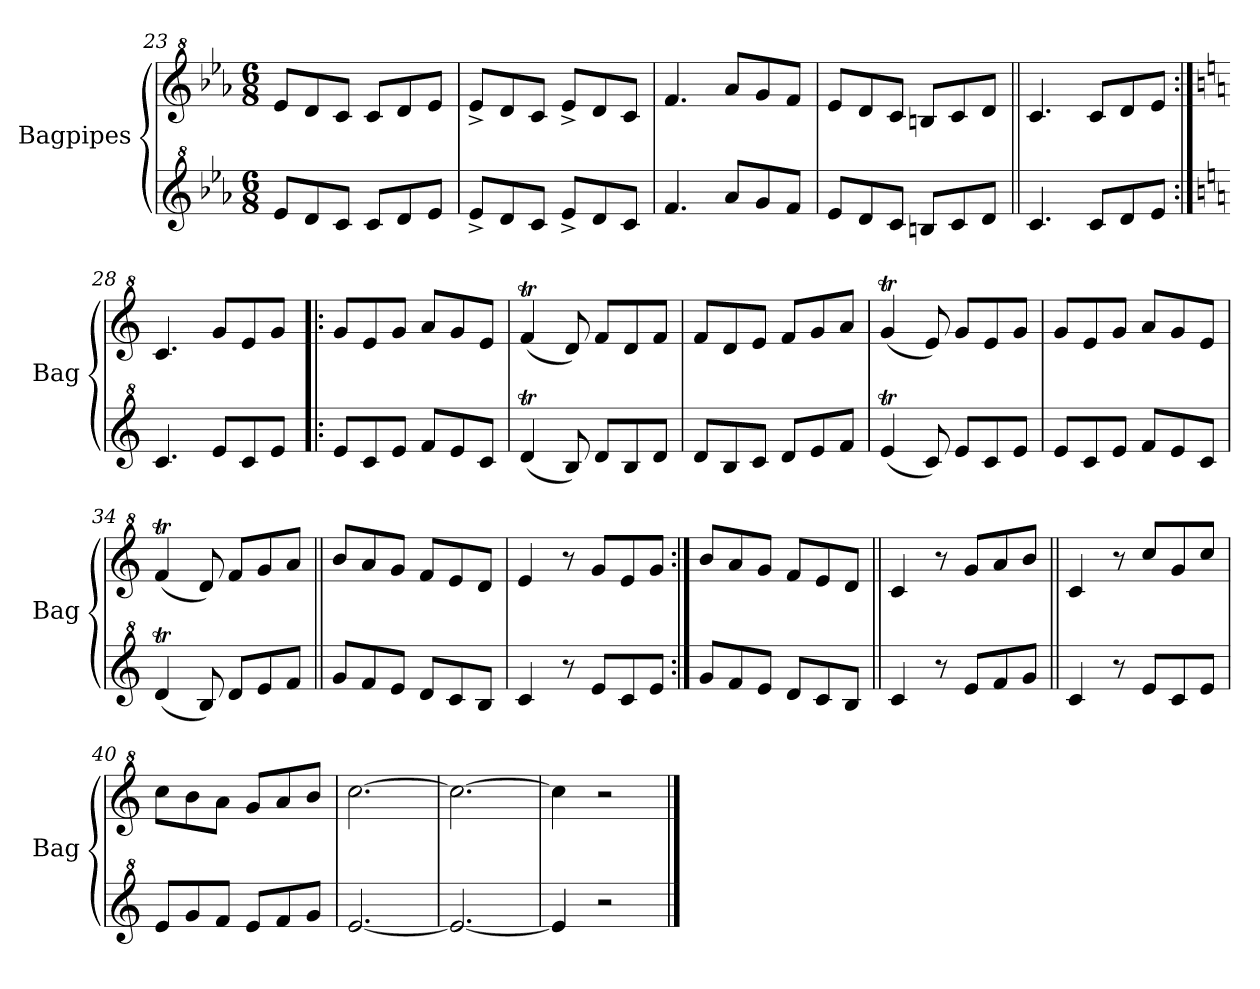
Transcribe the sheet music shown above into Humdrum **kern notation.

**kern	**kern
*part2	*part1
*staff2	*staff1
*I"Bagpipes	*I"Bagpipes
*I'Bag	*I'Bag
*clefG^2	*clefG^2
*k[b-e-a-]	*k[b-e-a-]
*E-:	*E-:
*M6/8	*M6/8
=23	=23
8ee-/L	8ee-/L
8dd/	8dd/
8cc/J	8cc/J
8cc/L	8cc/L
8dd/	8dd/
8ee-/J	8ee-/J
=24	=24
8ee-^/L	8ee-^/L
8dd/	8dd/
8cc/J	8cc/J
8ee-^/L	8ee-^/L
8dd/	8dd/
8cc/J	8cc/J
=25	=25
4.ff/	4.ff/
8aa-/L	8aa-/L
8gg/	8gg/
8ff/J	8ff/J
=26	=26
8ee-/L	8ee-/L
8dd/	8dd/
8cc/J	8cc/J
8bn/L	8bn/L
8cc/	8cc/
8dd/J	8dd/J
!!LO:LB:g=z
=27||	=27||
4.cc/	4.cc/
8cc/L	8cc/L
8dd/	8dd/
8ee-/J	8ee-/J
=28:|!	=28:|!
*k[]	*k[]
*C:	*C:
4.cc/	4.cc/
8ee/L	8gg/L
8cc/	8ee/
8ee/J	8gg/J
=29!|:	=29!|:
8ee/L	8gg/L
8cc/	8ee/
8ee/J	8gg/J
8ff/L	8aa/L
8ee/	8gg/
8cc/J	8ee/J
=30	=30
(4ddT/	(4ffT/
8b/)	8dd/)
8dd/L	8ff/L
8b/	8dd/
8dd/J	8ff/J
=31	=31
8dd/L	8ff/L
8b/	8dd/
8cc/J	8ee/J
8dd/L	8ff/L
8ee/	8gg/
8ff/J	8aa/J
=32	=32
(4eet/	(4ggT/
8cc/)	8ee/)
8ee/L	8gg/L
8cc/	8ee/
8ee/J	8gg/J
!!LO:PB:g=z
=33	=33
8ee/L	8gg/L
8cc/	8ee/
8ee/J	8gg/J
8ff/L	8aa/L
8ee/	8gg/
8cc/J	8ee/J
=34	=34
(4ddT/	(4ffT/
8b/)	8dd/)
8dd/L	8ff/L
8ee/	8gg/
8ff/J	8aa/J
=35||	=35||
8gg/L	8bb/L
8ff/	8aa/
8ee/J	8gg/J
8dd/L	8ff/L
8cc/	8ee/
8b/J	8dd/J
=36	=36
4cc/	4ee/
8r	8r
8ee/L	8gg/L
8cc/	8ee/
8ee/J	8gg/J
=37:|!	=37:|!
8gg/L	8bb/L
8ff/	8aa/
8ee/J	8gg/J
8dd/L	8ff/L
8cc/	8ee/
8b/J	8dd/J
=38||	=38||
4cc/	4cc/
8r	8r
8ee/L	8gg/L
8ff/	8aa/
8gg/J	8bb/J
=39||	=39||
4cc/	4cc/
8r	8r
8ee/L	8ccc/L
8cc/	8gg/
8ee/J	8ccc/J
!!LO:LB:g=z
=40	=40
8ee/L	8ccc\L
8gg/	8bb\
8ff/J	8aa\J
8ee/L	8gg/L
8ff/	8aa/
8gg/J	8bb/J
=41	=41
[2.ee/	[2.ccc\
=42	=42
2.ee/_	2.ccc\_
=43	=43
4ee/]	4ccc\]
2r	2r
==	==
*-	*-
